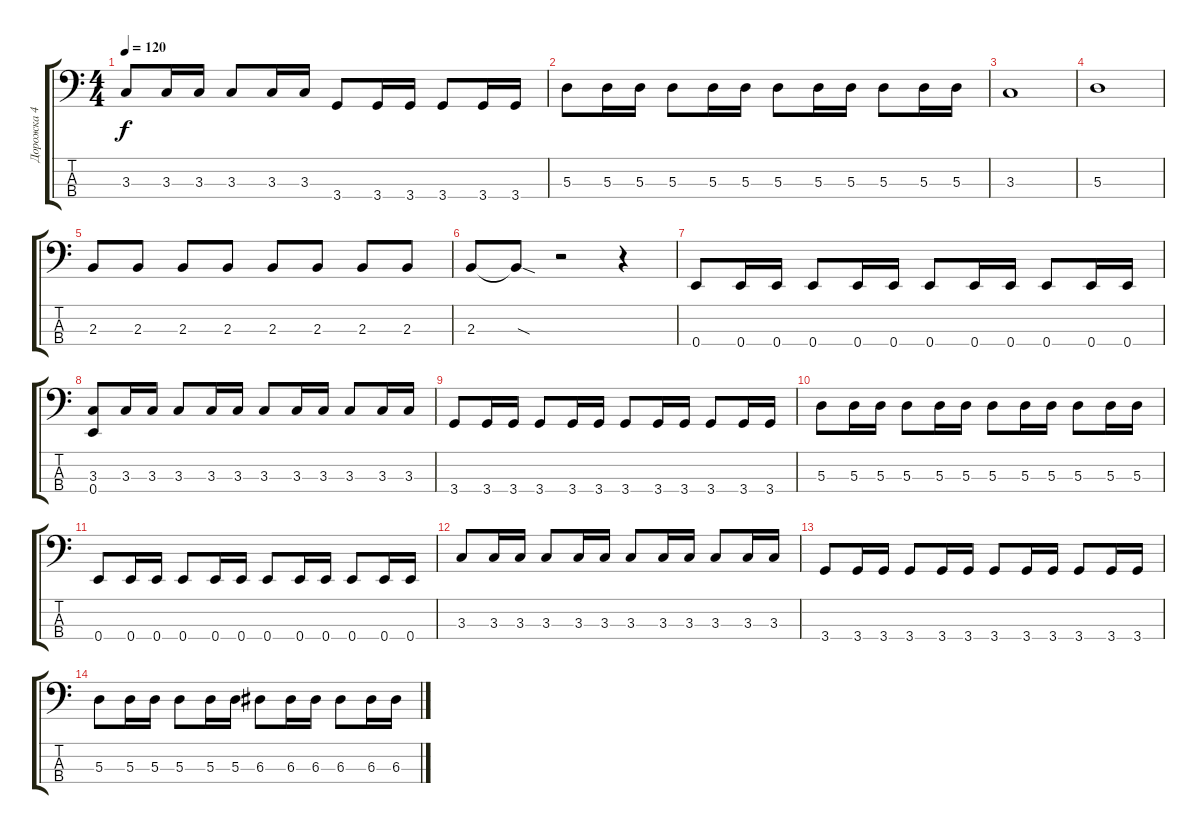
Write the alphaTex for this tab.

\track ("Дорожка 4" "Дорожка 4") {instrument electricbassfinger}
\staff {score tabs}
\tuning (G2 D2 A1 E1) {hide}
\ts (4 4)
\tempo 120
\clef f4
\ks c
3.3.8{dy f} 3.3.16 3.3.16 3.3.8 3.3.16 3.3.16 3.4.8 3.4.16 3.4.16 3.4.8 3.4.16 3.4.16 |
5.3.8 5.3.16 5.3.16 5.3.8 5.3.16 5.3.16 5.3.8 5.3.16 5.3.16 5.3.8 5.3.16 5.3.16 |
3.3.1 |
5.3.1 |
2.3.8 2.3.8 2.3.8 2.3.8 2.3.8 2.3.8 2.3.8 2.3.8 |
2.3.8 2.3{sod t}.8 r.2 r.4 |
0.4.8 0.4.16 0.4.16 0.4.8 0.4.16 0.4.16 0.4.8 0.4.16 0.4.16 0.4.8 0.4.16 0.4.16 |
(3.3 0.4).8 3.3.16 3.3.16 3.3.8 3.3.16 3.3.16 3.3.8 3.3.16 3.3.16 3.3.8 3.3.16 3.3.16 |
3.4.8 3.4.16 3.4.16 3.4.8 3.4.16 3.4.16 3.4.8 3.4.16 3.4.16 3.4.8 3.4.16 3.4.16 |
5.3.8 5.3.16 5.3.16 5.3.8 5.3.16 5.3.16 5.3.8 5.3.16 5.3.16 5.3.8 5.3.16 5.3.16 |
0.4.8 0.4.16 0.4.16 0.4.8 0.4.16 0.4.16 0.4.8 0.4.16 0.4.16 0.4.8 0.4.16 0.4.16 |
3.3.8 3.3.16 3.3.16 3.3.8 3.3.16 3.3.16 3.3.8 3.3.16 3.3.16 3.3.8 3.3.16 3.3.16 |
3.4.8 3.4.16 3.4.16 3.4.8 3.4.16 3.4.16 3.4.8 3.4.16 3.4.16 3.4.8 3.4.16 3.4.16 |
5.3.8 5.3.16 5.3.16 5.3.8 5.3.16 5.3.16 6.3.8 6.3.16 6.3.16 6.3.8 6.3.16 6.3.16
